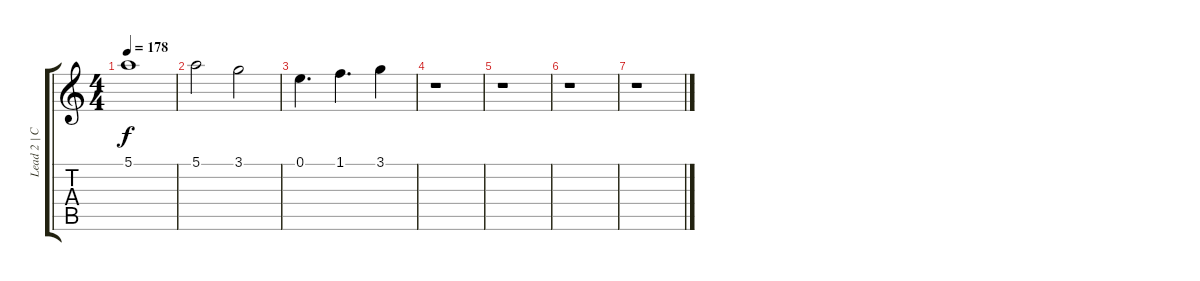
\track ("Lead 2 | Chorus" "Lead 2 | C") {instrument distortionguitar}
\staff {score tabs}
\tuning (E4 B3 G3 D3 A2 E2) {hide}
\ts (4 4)
\tempo 178
\clef g2
\ks c
5.1{t}.1{dy f} |
5.1.2 3.1.2 |
0.1.4{d} 1.1.4{d} 3.1.4 |
\section ("" "")
r.1 |
r.1 |
r.1 |
r.1
